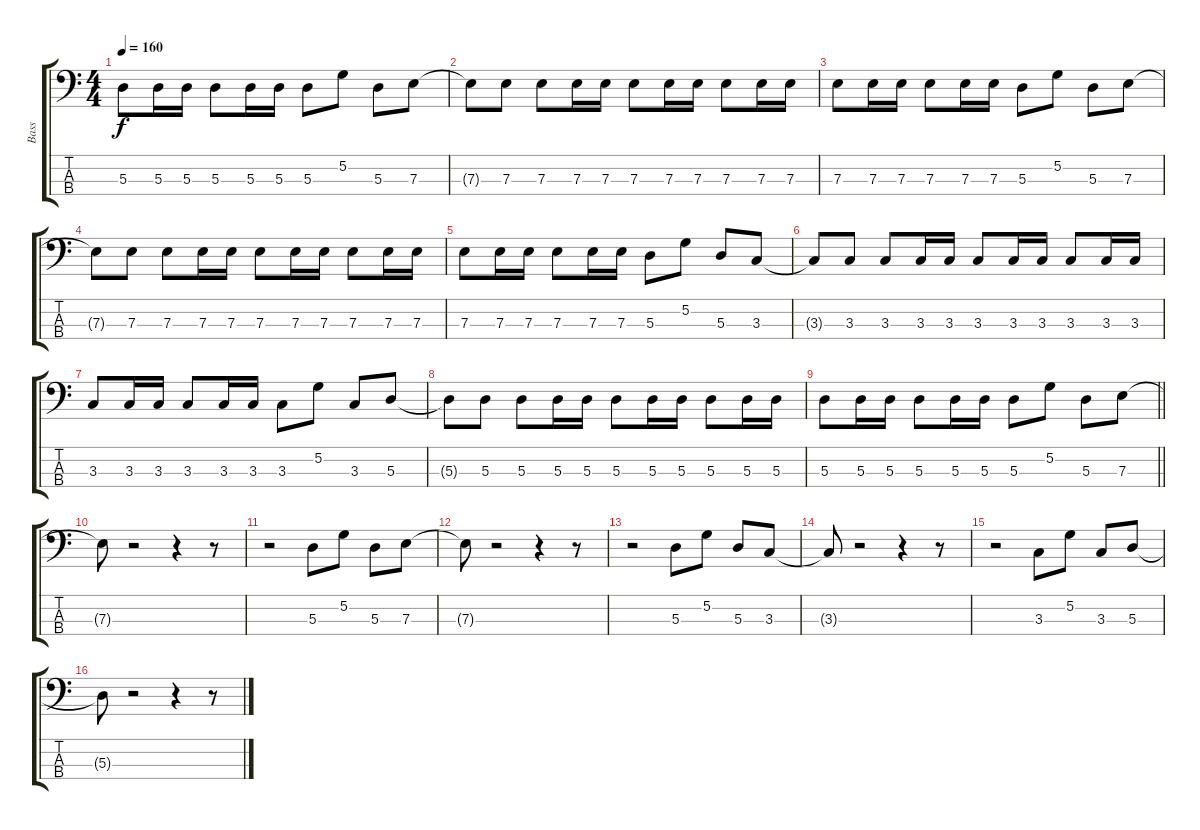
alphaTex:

\track ("Bass" "Bass") {instrument electricbasspick}
\staff {score tabs}
\tuning (G2 D2 A1 E1) {hide}
\ts (4 4)
\tempo 160
\clef f4
\ks c
5.3.8{dy f} 5.3.16 5.3.16 5.3.8 5.3.16 5.3.16 5.3.8 5.2.8 5.3.8 7.3.8 |
7.3{t}.8 7.3.8 7.3.8 7.3.16 7.3.16 7.3.8 7.3.16 7.3.16 7.3.8 7.3.16 7.3.16 |
7.3.8 7.3.16 7.3.16 7.3.8 7.3.16 7.3.16 5.3.8 5.2.8 5.3.8 7.3.8 |
7.3{t}.8 7.3.8 7.3.8 7.3.16 7.3.16 7.3.8 7.3.16 7.3.16 7.3.8 7.3.16 7.3.16 |
7.3.8 7.3.16 7.3.16 7.3.8 7.3.16 7.3.16 5.3.8 5.2.8 5.3.8 3.3.8 |
3.3{t}.8 3.3.8 3.3.8 3.3.16 3.3.16 3.3.8 3.3.16 3.3.16 3.3.8 3.3.16 3.3.16 |
3.3.8 3.3.16 3.3.16 3.3.8 3.3.16 3.3.16 3.3.8 5.2.8 3.3.8 5.3.8 |
5.3{t}.8 5.3.8 5.3.8 5.3.16 5.3.16 5.3.8 5.3.16 5.3.16 5.3.8 5.3.16 5.3.16 |
\barLineRight lightlight
5.3.8 5.3.16 5.3.16 5.3.8 5.3.16 5.3.16 5.3.8 5.2.8 5.3.8 7.3.8 |
7.3{t}.8 r.2 r.4 r.8 |
r.2 5.3.8 5.2.8 5.3.8 7.3.8 |
7.3{t}.8 r.2 r.4 r.8 |
r.2 5.3.8 5.2.8 5.3.8 3.3.8 |
3.3{t}.8 r.2 r.4 r.8 |
r.2 3.3.8 5.2.8 3.3.8 5.3.8 |
5.3{t}.8 r.2 r.4 r.8
